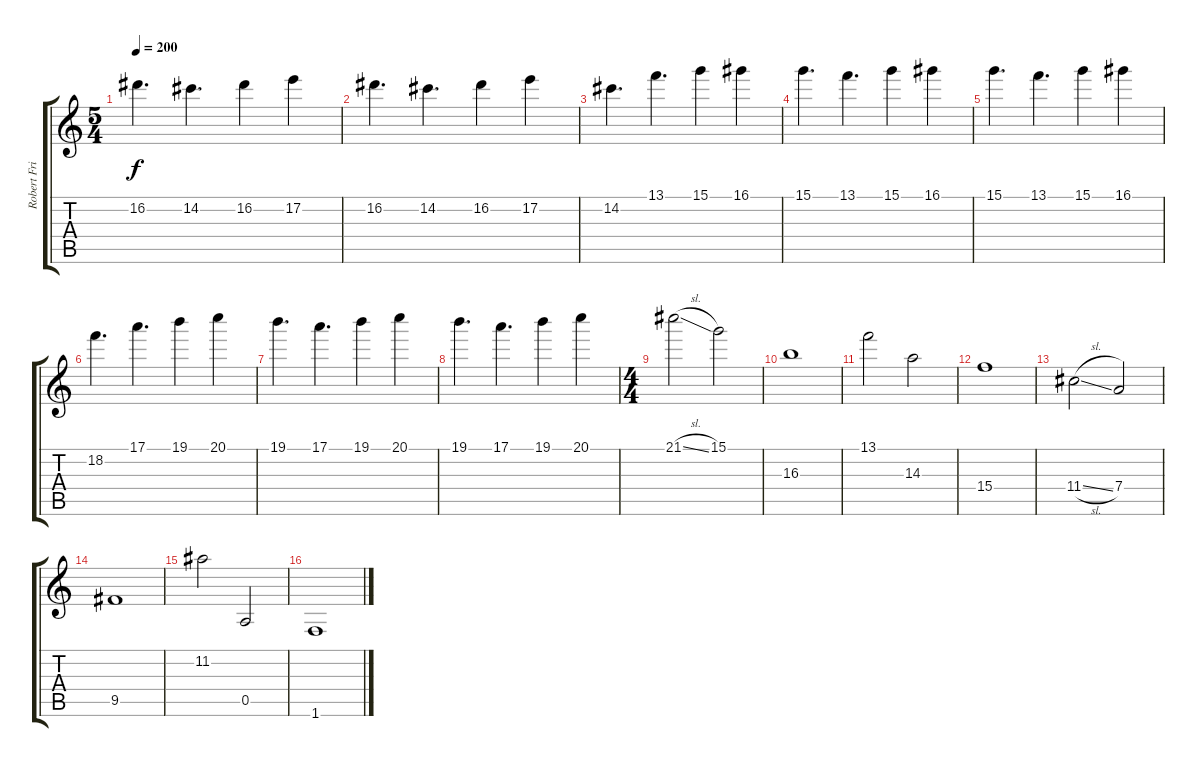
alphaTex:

\track ("Robert Fripp" "Robert Fri") {instrument electricguitarclean}
\staff {score tabs}
\tuning (E4 B3 G3 D3 A2 E2) {hide}
\ts (5 4)
\tempo 200
\clef g2
\ks c
16.2.4{d dy f} 14.2.4{d} 16.2.4 17.2.4 |
16.2.4{d} 14.2.4{d} 16.2.4 17.2.4 |
14.2.4{d} 13.1.4{d} 15.1.4 16.1.4 |
15.1.4{d} 13.1.4{d} 15.1.4 16.1.4 |
15.1.4{d} 13.1.4{d} 15.1.4 16.1.4 |
18.2.4{d} 17.1.4{d} 19.1.4 20.1.4 |
19.1.4{d} 17.1.4{d} 19.1.4 20.1.4 |
19.1.4{d} 17.1.4{d} 19.1.4 20.1.4 |
\ts (4 4)
21.1{sl}.2 15.1.2 |
16.3.1 |
13.1.2 14.3.2 |
15.4.1 |
11.4{sl}.2 7.4.2 |
9.5.1 |
11.2.2 0.5.2 |
1.6.1
